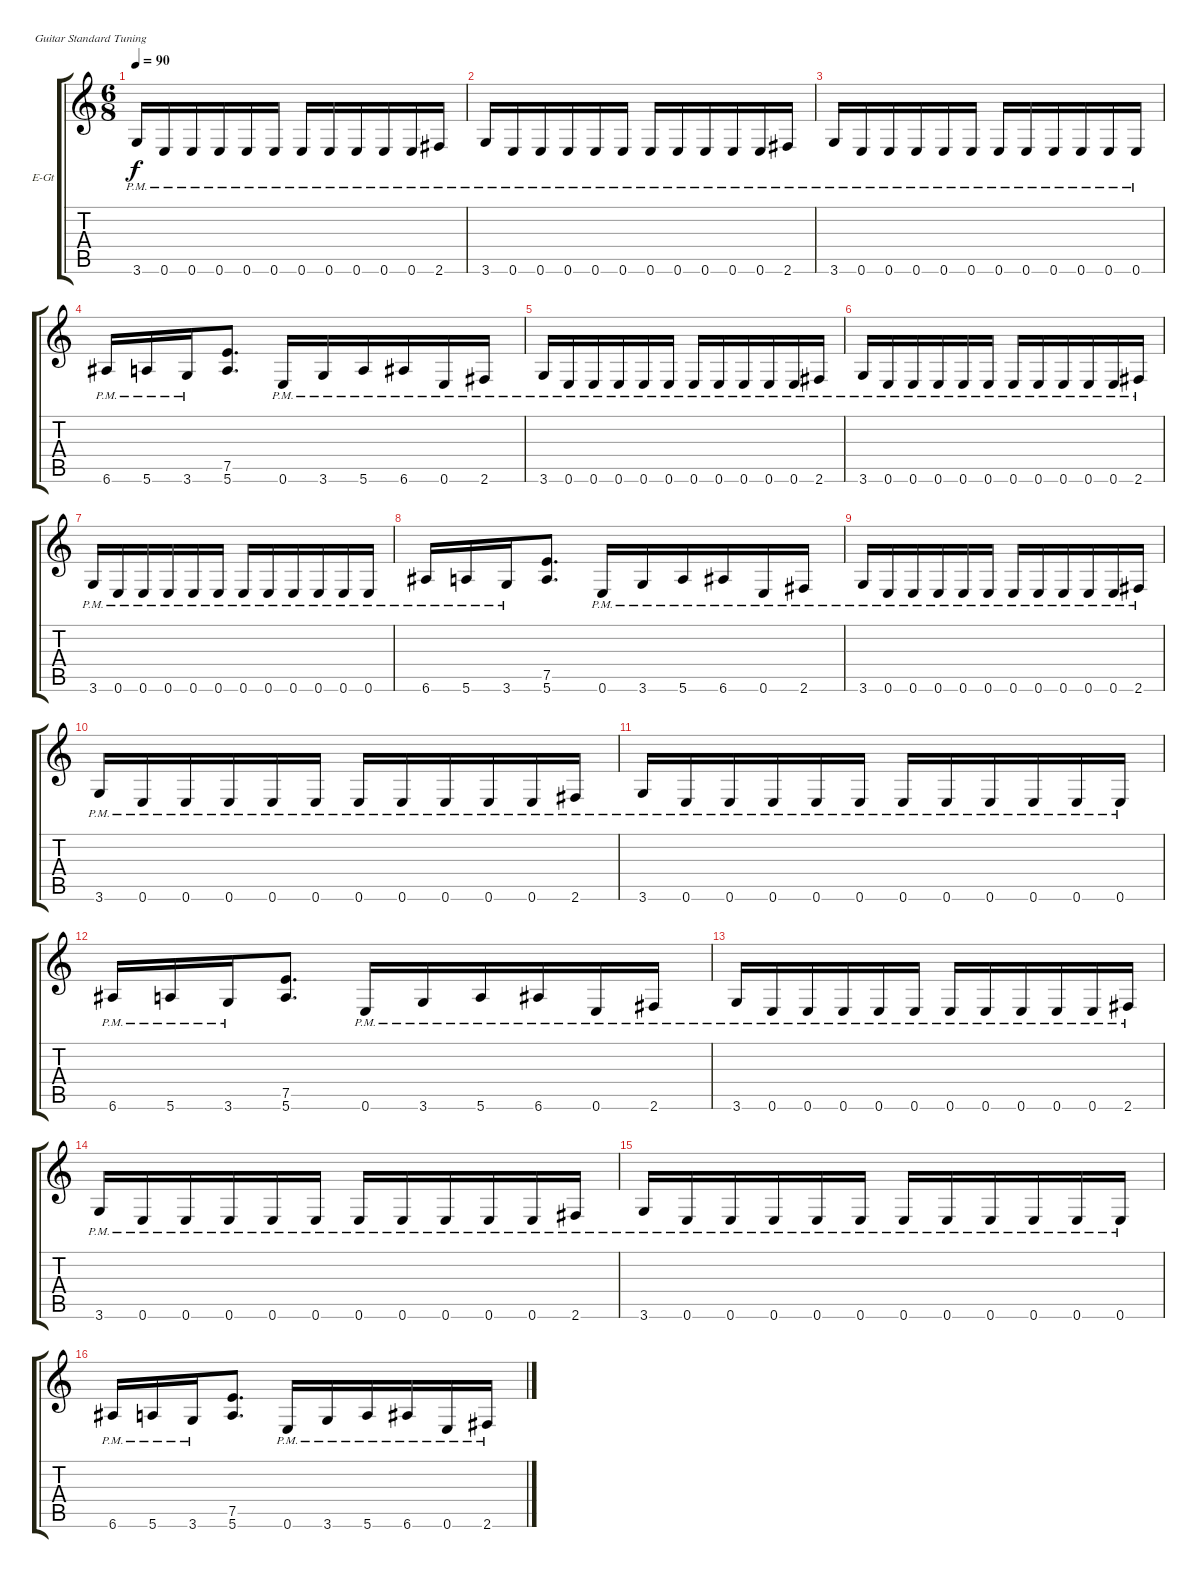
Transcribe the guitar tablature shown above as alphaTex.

\defaultSystemsLayout 4
\bracketExtendMode groupsimilarinstruments
\firstSystemTrackNameOrientation horizontal
\otherSystemsTrackNameOrientation horizontal
\track ("Herman Frank" "E-Gt") {instrument distortionguitar}
\staff {score tabs}
\tuning (E4 B3 G3 D3 A2 E2)
\ts (6 8)
\tempo 90
\clef g2
\ks c
3.6{pm}.16{dy f} 0.6{pm}.16 0.6{pm}.16 0.6{pm}.16 0.6{pm}.16 0.6{pm}.16 0.6{pm}.16 0.6{pm}.16 0.6{pm}.16 0.6{pm}.16 0.6{pm}.16 2.6{pm}.16 |
3.6{pm}.16 0.6{pm}.16 0.6{pm}.16 0.6{pm}.16 0.6{pm}.16 0.6{pm}.16 0.6{pm}.16 0.6{pm}.16 0.6{pm}.16 0.6{pm}.16 0.6{pm}.16 2.6{pm}.16 |
3.6{pm}.16 0.6{pm}.16 0.6{pm}.16 0.6{pm}.16 0.6{pm}.16 0.6{pm}.16 0.6{pm}.16 0.6{pm}.16 0.6{pm}.16 0.6{pm}.16 0.6{pm}.16 0.6{pm}.16 |
6.6{pm}.16 5.6{pm}.16 3.6{pm}.16 (7.5 5.6).8{d} 0.6{pm}.16 3.6{pm}.16 5.6{pm}.16 6.6{pm}.16 0.6{pm}.16 2.6{pm}.16 |
3.6{pm}.16 0.6{pm}.16 0.6{pm}.16 0.6{pm}.16 0.6{pm}.16 0.6{pm}.16 0.6{pm}.16 0.6{pm}.16 0.6{pm}.16 0.6{pm}.16 0.6{pm}.16 2.6{pm}.16 |
3.6{pm}.16 0.6{pm}.16 0.6{pm}.16 0.6{pm}.16 0.6{pm}.16 0.6{pm}.16 0.6{pm}.16 0.6{pm}.16 0.6{pm}.16 0.6{pm}.16 0.6{pm}.16 2.6{pm}.16 |
3.6{pm}.16 0.6{pm}.16 0.6{pm}.16 0.6{pm}.16 0.6{pm}.16 0.6{pm}.16 0.6{pm}.16 0.6{pm}.16 0.6{pm}.16 0.6{pm}.16 0.6{pm}.16 0.6{pm}.16 |
6.6{pm}.16 5.6{pm}.16 3.6{pm}.16 (7.5 5.6).8{d} 0.6{pm}.16 3.6{pm}.16 5.6{pm}.16 6.6{pm}.16 0.6{pm}.16 2.6{pm}.16 |
3.6{pm}.16 0.6{pm}.16 0.6{pm}.16 0.6{pm}.16 0.6{pm}.16 0.6{pm}.16 0.6{pm}.16 0.6{pm}.16 0.6{pm}.16 0.6{pm}.16 0.6{pm}.16 2.6{pm}.16 |
3.6{pm}.16 0.6{pm}.16 0.6{pm}.16 0.6{pm}.16 0.6{pm}.16 0.6{pm}.16 0.6{pm}.16 0.6{pm}.16 0.6{pm}.16 0.6{pm}.16 0.6{pm}.16 2.6{pm}.16 |
3.6{pm}.16 0.6{pm}.16 0.6{pm}.16 0.6{pm}.16 0.6{pm}.16 0.6{pm}.16 0.6{pm}.16 0.6{pm}.16 0.6{pm}.16 0.6{pm}.16 0.6{pm}.16 0.6{pm}.16 |
6.6{pm}.16 5.6{pm}.16 3.6{pm}.16 (7.5 5.6).8{d} 0.6{pm}.16 3.6{pm}.16 5.6{pm}.16 6.6{pm}.16 0.6{pm}.16 2.6{pm}.16 |
3.6{pm}.16 0.6{pm}.16 0.6{pm}.16 0.6{pm}.16 0.6{pm}.16 0.6{pm}.16 0.6{pm}.16 0.6{pm}.16 0.6{pm}.16 0.6{pm}.16 0.6{pm}.16 2.6{pm}.16 |
3.6{pm}.16 0.6{pm}.16 0.6{pm}.16 0.6{pm}.16 0.6{pm}.16 0.6{pm}.16 0.6{pm}.16 0.6{pm}.16 0.6{pm}.16 0.6{pm}.16 0.6{pm}.16 2.6{pm}.16 |
3.6{pm}.16 0.6{pm}.16 0.6{pm}.16 0.6{pm}.16 0.6{pm}.16 0.6{pm}.16 0.6{pm}.16 0.6{pm}.16 0.6{pm}.16 0.6{pm}.16 0.6{pm}.16 0.6{pm}.16 |
6.6{pm}.16 5.6{pm}.16 3.6{pm}.16 (7.5 5.6).8{d} 0.6{pm}.16 3.6{pm}.16 5.6{pm}.16 6.6{pm}.16 0.6{pm}.16 2.6{pm}.16
